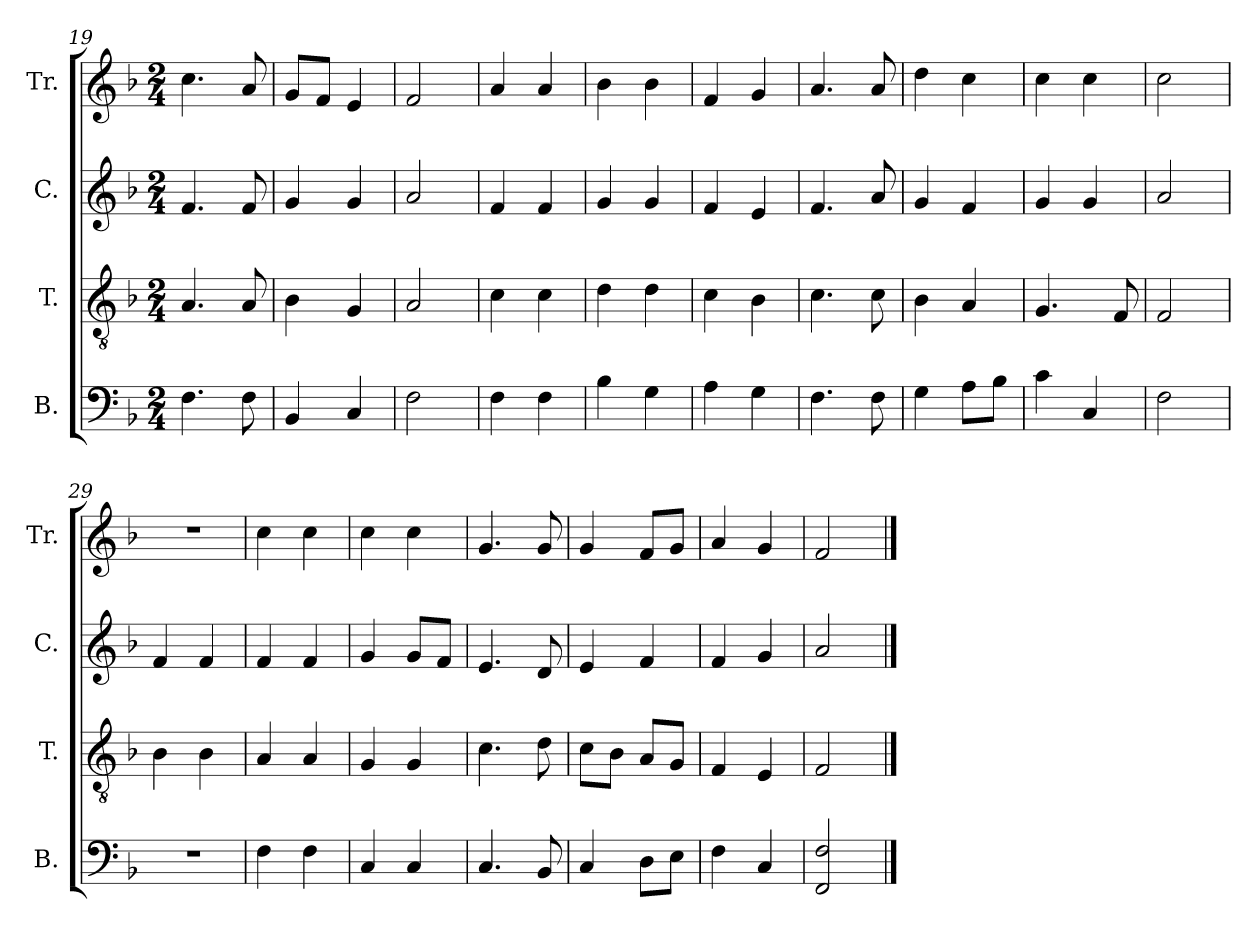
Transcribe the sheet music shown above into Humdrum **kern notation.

**kern	**kern	**kern	**kern
*part4	*part3	*part2	*part1
*staff4	*staff3	*staff2	*staff1
*I"B.	*I"T.	*I"C.	*I"Tr.
*I'B.	*I'T.	*I'C.	*I'Tr.
*clefF4	*clefGv2	*clefG2	*clefG2
*k[b-]	*k[b-]	*k[b-]	*k[b-]
*M2/4	*M2/4	*M2/4	*M2/4
=19	=19	=19	=19
4.F!\	4.A!/	4.f!/	4.cc!\
8F!\	8A!/	8f!/	8a!/
=20	=20	=20	=20
4BB-!/	4B-!\	4g!/	8g!/L
.	.	.	8f!/J
4C!/	4G!/	4g!/	4e!/
=21	=21	=21	=21
2F!\	2A!/	2a!/	2f!/
=22	=22	=22	=22
4F!\	4c!\	4f!/	4a!/
4F!\	4c!\	4f!/	4a!/
=23	=23	=23	=23
4B-!\	4d!\	4g!/	4b-!\
4G!\	4d!\	4g!/	4b-!\
=24	=24	=24	=24
4A!\	4c!\	4f!/	4f!/
4G!\	4B-!\	4e!/	4g!/
=25	=25	=25	=25
4.F!\	4.c!\	4.f!/	4.a!/
8F!\	8c!\	8a!/	8a!/
=26	=26	=26	=26
4G!\	4B-!\	4g!/	4dd!\
8A!\L	4A!/	4f!/	4cc!\
8B-!\J	.	.	.
=27	=27	=27	=27
4c!\	4.G!/	4g!/	4cc!\
4C!/	.	4g!/	4cc!\
.	8F!/	.	.
=28	=28	=28	=28
2F!\	2F!/	2a!/	2cc!\
=29	=29	=29	=29
2r	4B-!\	4f!/	2r
.	4B-!\	4f!/	.
=30	=30	=30	=30
4F!\	4A!/	4f!/	4cc!\
4F!\	4A!/	4f!/	4cc!\
=31	=31	=31	=31
4C!/	4G!/	4g!/	4cc!\
4C!/	4G!/	8g!/L	4cc!\
.	.	8f!/J	.
=32	=32	=32	=32
4.C!/	4.c!\	4.e!/	4.g!/
8BB-!/	8d!\	8d!/	8g!/
=33	=33	=33	=33
4C!/	8c!\L	4e!/	4g!/
.	8B-!\J	.	.
8D!\L	8A!/L	4f!/	8f!/L
8E!\J	8G!/J	.	8g!/J
=34	=34	=34	=34
4F!\	4F!/	4f!/	4a!/
4C!/	4E!/	4g!/	4g!/
=35	=35	=35	=35
2FF!/ 2F!/	2F!/	2a!/	2f!/
==	==	==	==
*-	*-	*-	*-
